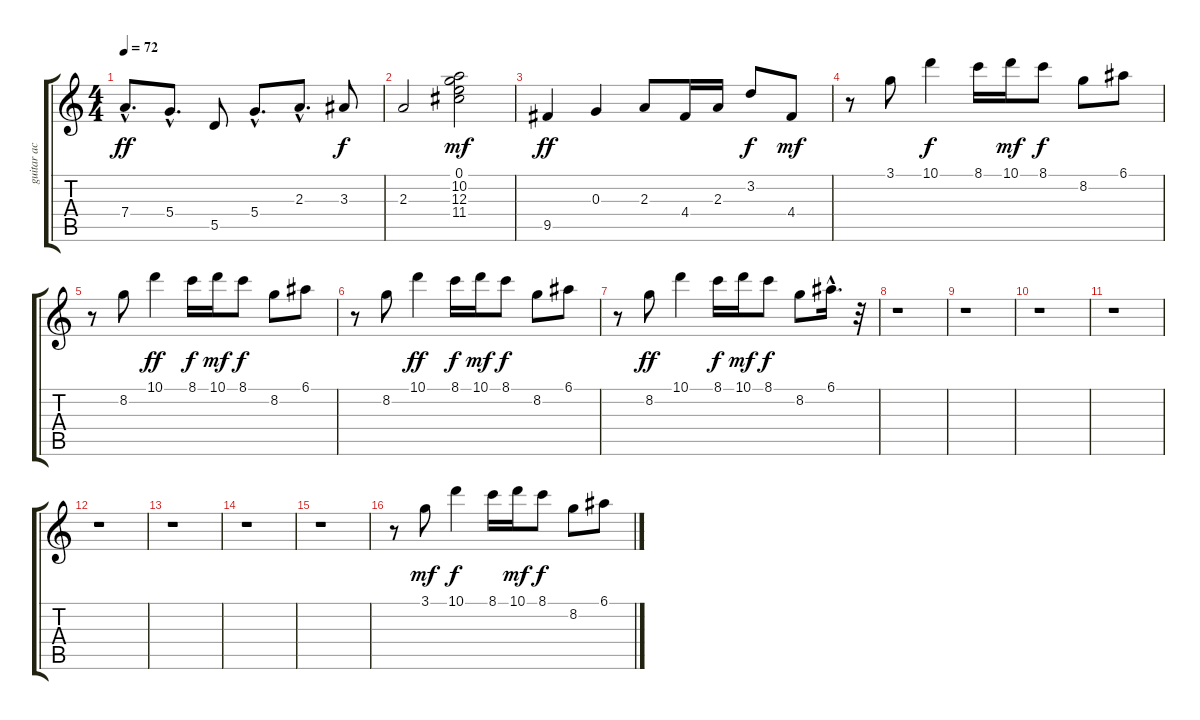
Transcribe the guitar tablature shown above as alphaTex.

\track ("guitar ac" "guitar ac") {instrument acousticguitarsteel}
\staff {score tabs}
\tuning (E4 B3 G3 D3 A2 E2) {hide}
\ts (4 4)
\tempo 72
\clef g2
\ks c
7.4{hac}.8{d dy ff} 5.4{hac}.8{d} 5.5.8 5.4{hac}.8{d} 2.3{hac}.8{d} 3.3.8{dy f} |
2.3.2 (0.1 10.2 12.3 11.4).2{dy mf} |
9.5.4{dy ff} 0.3.4 2.3.8 4.4.16 2.3.16 3.2.8{dy f} 4.4.8{dy mf} |
r.8 3.1.8 10.1.4{dy f} 8.1.16 10.1.16{dy mf} 8.1.8{dy f} 8.2.8 6.1.8 |
r.8 8.2.8 10.1.4{dy ff} 8.1.16{dy f} 10.1.16{dy mf} 8.1.8{dy f} 8.2.8 6.1.8 |
r.8 8.2.8 10.1.4{dy ff} 8.1.16{dy f} 10.1.16{dy mf} 8.1.8{dy f} 8.2.8 6.1.8 |
r.8 8.2.8{dy ff} 10.1.4 8.1.16{dy f} 10.1.16{dy mf} 8.1.8{dy f} 8.2.8 6.1{hac}.16{d} r.32 |
r.1 |
r.1 |
r.1 |
r.1 |
r.1 |
r.1 |
r.1 |
r.1 |
r.8 3.1.8{dy mf} 10.1.4{dy f} 8.1.16 10.1.16{dy mf} 8.1.8{dy f} 8.2.8 6.1.8
